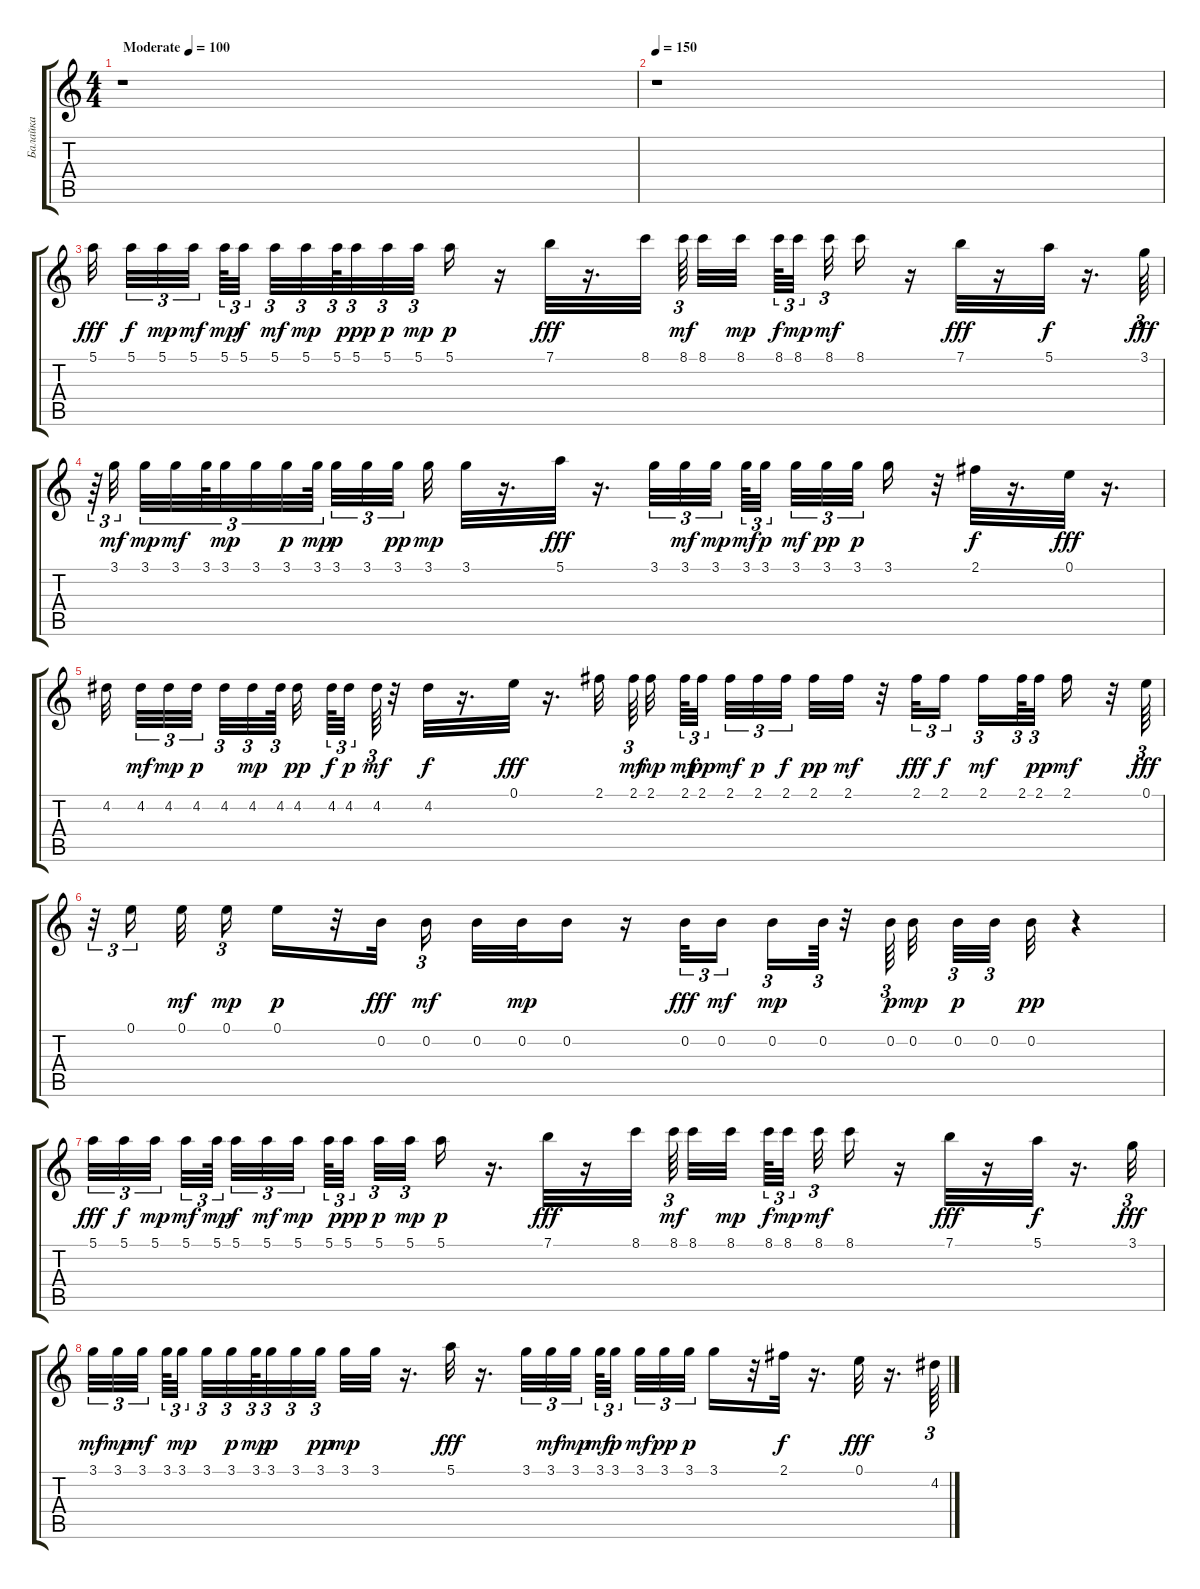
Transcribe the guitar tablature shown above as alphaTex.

\track ("Балайка" "Балайка") {instrument acousticguitarsteel}
\staff {score tabs}
\tuning (E4 B3 G3 D3 A2 E2) {hide}
\ts (4 4)
\tempo (100 "Moderate")
\clef g2
\ks c
r.1{dy fff instrument acousticguitarsteel} |
\tempo 150
r.1 |
5.1.32{beam splitsecondary} 5.1.32{tu (3 2) dy f} 5.1.32{tu (3 2) dy mp} 5.1.32{tu (3 2) dy mf beam splitsecondary} 5.1.64{tu (3 2) dy mp} 5.1.32{tu (3 2) dy f beam splitsecondary} 5.1.32{tu (3 2) dy mf} 5.1.32{tu (3 2) dy mp} 5.1.64{tu (3 2)} 5.1.32{tu (3 2) dy ppp} 5.1.32{tu (3 2) dy p} 5.1.32{tu (3 2) dy mp beam splitsecondary} 5.1.16{dy p} r.16 7.1.32{dy fff} r.16{d} 8.1.32 8.1.64{tu (3 2) dy mf beam splitsecondary} 8.1.32 8.1.32{dy mp beam splitsecondary} 8.1.64{tu (3 2) dy f} 8.1.32{tu (3 2) dy mp beam splitsecondary} 8.1.32{tu (3 2) dy mf} 8.1.16 r.16 7.1.32{dy fff} r.16 5.1.32{dy f} r.16{d} 3.1.64{tu (3 2) dy fff} |
r.64{tu (3 2)} 3.1.32{tu (3 2) dy mf beam splitsecondary} 3.1.32{tu (3 2) dy mp} 3.1.32{tu (3 2) dy mf} 3.1.64{tu (3 2)} 3.1.32{tu (3 2) dy mp} 3.1.32{tu (3 2)} 3.1.32{tu (3 2) dy p} 3.1.64{tu (3 2) dy mp beam splitsecondary} 3.1.32{tu (3 2) dy p} 3.1.32{tu (3 2)} 3.1.32{tu (3 2) dy pp beam splitsecondary} 3.1.32{dy mp} 3.1.32 r.16{d} 5.1.32{dy fff} r.16{d} 3.1.32{tu (3 2)} 3.1.32{tu (3 2) dy mf} 3.1.32{tu (3 2) dy mp beam splitsecondary} 3.1.64{tu (3 2) dy mf} 3.1.32{tu (3 2) dy p beam splitsecondary} 3.1.32{tu (3 2) dy mf} 3.1.32{tu (3 2) dy pp} 3.1.32{tu (3 2) dy p beam splitsecondary} 3.1.16 r.32 2.1.32{dy f} r.16{d} 0.1.32{dy fff} r.16{d} |
4.2.32{beam splitsecondary} 4.2.32{tu (3 2) dy mf} 4.2.32{tu (3 2) dy mp} 4.2.32{tu (3 2) dy p beam splitsecondary} 4.2.32{tu (3 2)} 4.2.32{tu (3 2) dy mp} 4.2.64{tu (3 2) beam splitsecondary} 4.2.32{dy pp beam splitsecondary} 4.2.64{tu (3 2) dy f} 4.2.32{tu (3 2) dy p beam splitsecondary} 4.2.64{tu (3 2) dy mf} r.32 4.2.32{dy f} r.16{d} 0.1.32{dy fff} r.16{d} 2.1.32{beam splitsecondary} 2.1.64{tu (3 2) dy mf beam splitsecondary} 2.1.32{dy mp beam splitsecondary} 2.1.64{tu (3 2) dy mf} 2.1.32{tu (3 2) dy pp beam splitsecondary} 2.1.32{tu (3 2) dy mf} 2.1.32{tu (3 2) dy p} 2.1.32{tu (3 2) dy f beam splitsecondary} 2.1.32{dy pp} 2.1.32{dy mf} r.32 2.1.32{tu (3 2) dy fff} 2.1.16{tu (3 2) dy f beam splitsecondary} 2.1.16{tu (3 2) dy mf} 2.1.64{tu (3 2)} 2.1.32{tu (3 2) dy pp beam splitsecondary} 2.1.16{dy mf} r.32 0.1.64{tu (3 2) dy fff} |
r.32{tu (3 2)} 0.1.16{tu (3 2) beam splitsecondary} 0.1.32{dy mf beam splitsecondary} 0.1.16{tu (3 2) dy mp} 0.1.16{dy p} r.32 0.2.32{dy fff} 0.2.16{tu (3 2) dy mf beam splitsecondary} 0.2.32 0.2.32{dy mp} 0.2.16 r.16 0.2.32{tu (3 2) dy fff} 0.2.16{tu (3 2) dy mf beam splitsecondary} 0.2.16{tu (3 2) dy mp} 0.2.64{tu (3 2)} r.32 0.2.64{tu (3 2) dy p beam splitsecondary} 0.2.32{dy mp beam splitsecondary} 0.2.32{tu (3 2) dy p} 0.2.32{tu (3 2) beam splitsecondary} 0.2.32{dy pp} r.4 |
5.1.32{tu (3 2) dy fff} 5.1.32{tu (3 2) dy f} 5.1.32{tu (3 2) dy mp beam splitsecondary} 5.1.32{tu (3 2) dy mf} 5.1.64{tu (3 2) dy mp beam splitsecondary} 5.1.32{tu (3 2) dy f} 5.1.32{tu (3 2) dy mf} 5.1.32{tu (3 2) dy mp beam splitsecondary} 5.1.64{tu (3 2)} 5.1.32{tu (3 2) dy ppp beam splitsecondary} 5.1.32{tu (3 2) dy p} 5.1.32{tu (3 2) dy mp beam splitsecondary} 5.1.16{dy p} r.16{d} 7.1.32{dy fff} r.16 8.1.32 8.1.64{tu (3 2) dy mf beam splitsecondary} 8.1.32 8.1.32{dy mp beam splitsecondary} 8.1.64{tu (3 2) dy f} 8.1.32{tu (3 2) dy mp beam splitsecondary} 8.1.32{tu (3 2) dy mf} 8.1.16 r.16 7.1.32{dy fff} r.16 5.1.32{dy f} r.16{d} 3.1.32{tu (3 2) dy fff} |
3.1.32{tu (3 2) dy mf} 3.1.32{tu (3 2) dy mp} 3.1.32{tu (3 2) dy mf beam splitsecondary} 3.1.64{tu (3 2)} 3.1.32{tu (3 2) dy mp beam splitsecondary} 3.1.32{tu (3 2)} 3.1.32{tu (3 2) dy p} 3.1.64{tu (3 2) dy mp} 3.1.32{tu (3 2) dy p} 3.1.32{tu (3 2)} 3.1.32{tu (3 2) dy pp beam splitsecondary} 3.1.32{dy mp} 3.1.32 r.16{d} 5.1.32{dy fff} r.16{d} 3.1.32{tu (3 2)} 3.1.32{tu (3 2) dy mf} 3.1.32{tu (3 2) dy mp beam splitsecondary} 3.1.64{tu (3 2) dy mf} 3.1.32{tu (3 2) dy p beam splitsecondary} 3.1.32{tu (3 2) dy mf} 3.1.32{tu (3 2) dy pp} 3.1.32{tu (3 2) dy p beam splitsecondary} 3.1.16 r.32 2.1.32{dy f} r.16{d} 0.1.32{dy fff} r.16{d} 4.2.64{tu (3 2)}
